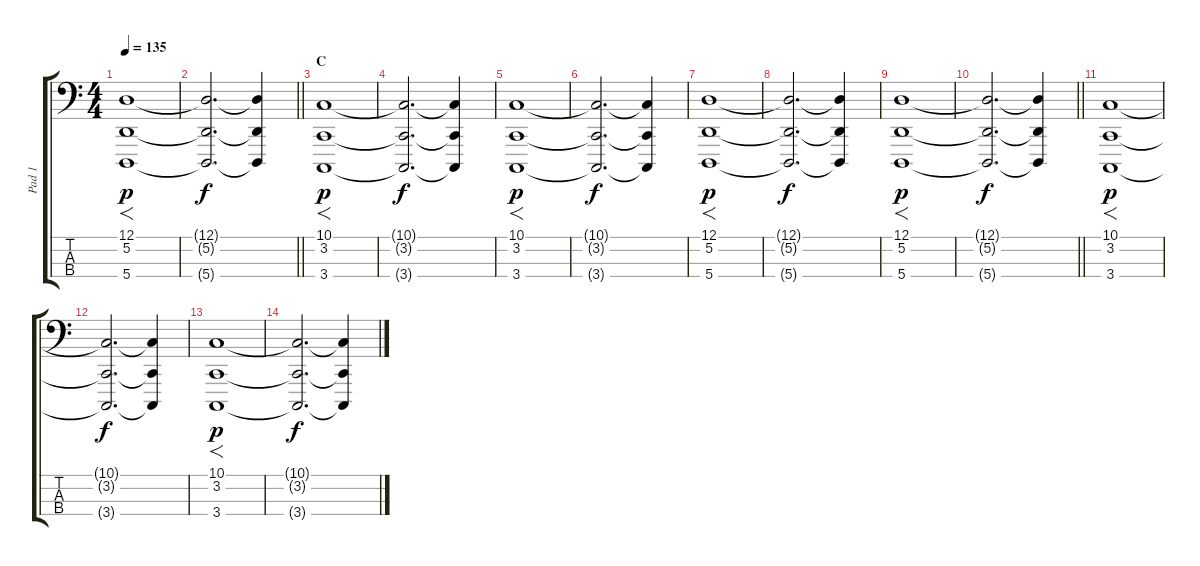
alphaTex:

\track ("Pad 1" "Pad 1") {instrument pad7halo}
\staff {score tabs}
\tuning (D2 A1 E1 A0) {hide}
\ts (4 4)
\tempo 135
\clef f4
\ks c
(12.1 5.2 5.4).1{f dy p volume 13} |
\barLineRight lightlight
(12.1{t} 5.2{t} 5.4{t}).2{d dy f} (12.1{t} 5.2{t} 5.4{t}).4{volume 0} |
\section ("" "C")
(10.1 3.2 3.4).1{f dy p volume 13} |
(10.1{t} 3.2{t} 3.4{t}).2{d dy f} (10.1{t} 3.2{t} 3.4{t}).4{volume 0} |
(10.1 3.2 3.4).1{f dy p volume 13} |
(10.1{t} 3.2{t} 3.4{t}).2{d dy f} (10.1{t} 3.2{t} 3.4{t}).4{volume 0} |
(12.1 5.2 5.4).1{f dy p volume 13} |
(12.1{t} 5.2{t} 5.4{t}).2{d dy f} (12.1{t} 5.2{t} 5.4{t}).4{volume 0} |
(12.1 5.2 5.4).1{f dy p volume 13} |
\barLineRight lightlight
(12.1{t} 5.2{t} 5.4{t}).2{d dy f} (12.1{t} 5.2{t} 5.4{t}).4{volume 0} |
(10.1 3.2 3.4).1{f dy p volume 13} |
(10.1{t} 3.2{t} 3.4{t}).2{d dy f} (10.1{t} 3.2{t} 3.4{t}).4{volume 0} |
(10.1 3.2 3.4).1{f dy p volume 13} |
(10.1{t} 3.2{t} 3.4{t}).2{d dy f} (10.1{t} 3.2{t} 3.4{t}).4{volume 0}
